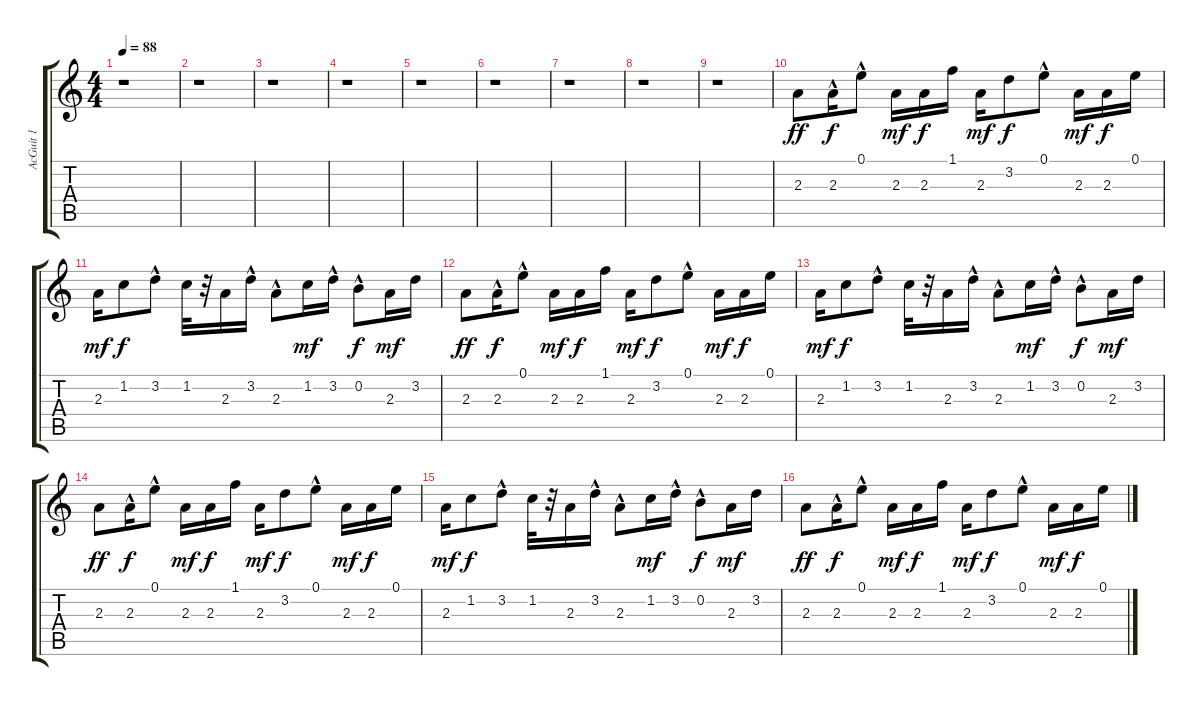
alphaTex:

\track ("AcGuit 1" "AcGuit 1") {instrument acousticguitarsteel}
\staff {score tabs}
\tuning (E4 B3 G3 D3 A2 E2) {hide}
\ts (4 4)
\tempo 88
\clef g2
\ks c
r.1{dy mf} |
r.1 |
r.1 |
r.1 |
r.1 |
r.1 |
r.1 |
r.1 |
r.1 |
2.3.8{dy ff} 2.3{hac}.16{dy f} 0.1{hac}.8 2.3.16{dy mf} 2.3.16{dy f} 1.1.16 2.3.16{dy mf} 3.2.8{dy f} 0.1{hac}.8 2.3.16{dy mf} 2.3.16{dy f} 0.1.16 |
2.3.16{dy mf} 1.2.8{dy f} 3.2{hac}.8 1.2.32 r.32 2.3.16 3.2{hac}.16 2.3{hac}.8 1.2.16{dy mf} 3.2{hac}.16 0.2{hac}.8{dy f} 2.3.16{dy mf} 3.2.16 |
2.3.8{dy ff} 2.3{hac}.16{dy f} 0.1{hac}.8 2.3.16{dy mf} 2.3.16{dy f} 1.1.16 2.3.16{dy mf} 3.2.8{dy f} 0.1{hac}.8 2.3.16{dy mf} 2.3.16{dy f} 0.1.16 |
2.3.16{dy mf} 1.2.8{dy f} 3.2{hac}.8 1.2.32 r.32 2.3.16 3.2{hac}.16 2.3{hac}.8 1.2.16{dy mf} 3.2{hac}.16 0.2{hac}.8{dy f} 2.3.16{dy mf} 3.2.16 |
2.3.8{dy ff} 2.3{hac}.16{dy f} 0.1{hac}.8 2.3.16{dy mf} 2.3.16{dy f} 1.1.16 2.3.16{dy mf} 3.2.8{dy f} 0.1{hac}.8 2.3.16{dy mf} 2.3.16{dy f} 0.1.16 |
2.3.16{dy mf} 1.2.8{dy f} 3.2{hac}.8 1.2.32 r.32 2.3.16 3.2{hac}.16 2.3{hac}.8 1.2.16{dy mf} 3.2{hac}.16 0.2{hac}.8{dy f} 2.3.16{dy mf} 3.2.16 |
2.3.8{dy ff} 2.3{hac}.16{dy f} 0.1{hac}.8 2.3.16{dy mf} 2.3.16{dy f} 1.1.16 2.3.16{dy mf} 3.2.8{dy f} 0.1{hac}.8 2.3.16{dy mf} 2.3.16{dy f} 0.1.16
